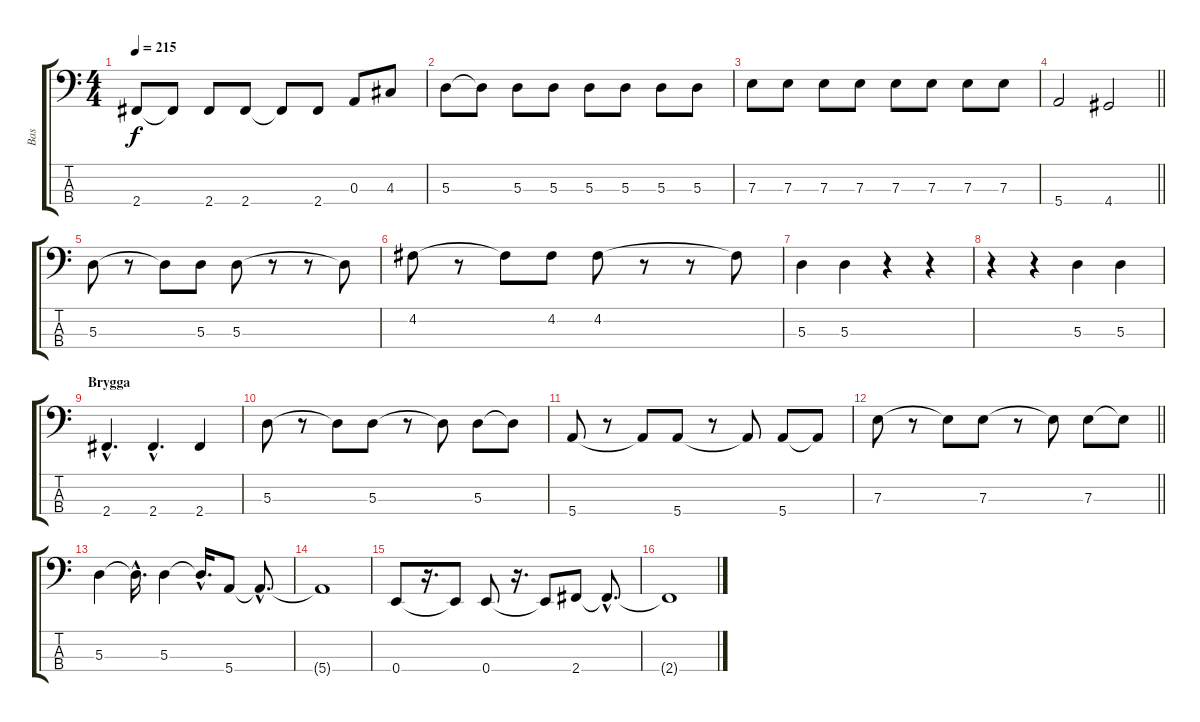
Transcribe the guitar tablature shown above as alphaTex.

\track ("Bas" "Bas") {instrument electricbasspick}
\staff {score tabs}
\tuning (G2 D2 A1 E1) {hide}
\ts (4 4)
\tempo 215
\clef f4
\ks c
2.4.8{dy f} 2.4{t}.8 2.4.8 2.4.8 2.4{t}.8 2.4.8 0.3.8 4.3.8 |
5.3.8 5.3{t}.8 5.3.8 5.3.8 5.3.8 5.3.8 5.3.8 5.3.8 |
7.3.8 7.3.8 7.3.8 7.3.8 7.3.8 7.3.8 7.3.8 7.3.8 |
\barLineRight lightlight
5.4.2 4.4.2 |
5.3.8 r.8 5.3{t}.8 5.3.8 5.3.8 r.8 r.8 5.3{t}.8 |
4.2.8 r.8 4.2{t}.8 4.2.8 4.2.8 r.8 r.8 4.2{t}.8 |
5.3.4 5.3.4 r.4 r.4 |
r.4 r.4 5.3.4 5.3.4 |
\section ("" "Brygga")
2.4{hac}.4{d} 2.4{hac}.4{d} 2.4.4 |
5.3.8 r.8 5.3{t}.8 5.3.8 r.8 5.3{t}.8 5.3.8 5.3{t}.8 |
5.4.8 r.8 5.4{t}.8 5.4.8 r.8 5.4{t}.8 5.4.8 5.4{t}.8 |
\barLineRight lightlight
7.3.8 r.8 7.3{t}.8 7.3.8 r.8 7.3{t}.8 7.3.8 7.3{t}.8 |
5.3.4 5.3{hac t}.16{d} 5.3.4 5.3{hac t}.16{d} 5.4.8 5.4{hac t}.8{d} |
5.4{t}.1 |
0.4.8 r.16{d} 0.4{t}.8 0.4.8 r.16{d} 0.4{t}.8 2.4.8 2.4{hac t}.8{d} |
2.4{t}.1
